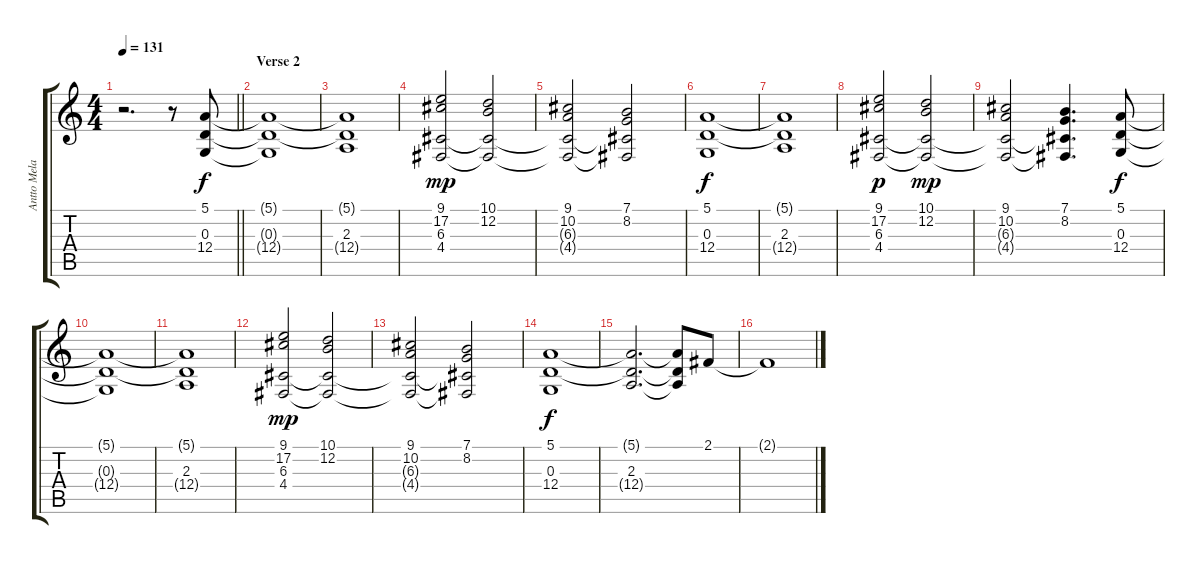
\track ("Antto Melasniemi (Keyboard)" "Antto Mela") {instrument flute}
\staff {score tabs}
\tuning (E4 B3 G3 D3 A2 E2) {hide}
\ts (4 4)
\tempo 131
\clef g2
\barLineRight lightlight
\ks c
r.2{d dy f} r.8 (5.1 0.3 12.4).8 |
\section ("" "Verse 2")
(5.1{t} 0.3{t} 12.4{t}).1 |
(5.1{t} 2.3 12.4{t}).1 |
(9.1 17.2 6.3 4.4).2{dy mp} (10.1 12.2 6.3{t} 4.4{t}).2 |
(9.1 10.2 6.3{t} 4.4{t}).2 (7.1 8.2 6.3{t} 4.4{t}).2 |
(5.1 0.3 12.4).1{dy f} |
(5.1{t} 2.3 12.4{t}).1 |
(9.1 17.2 6.3 4.4).2{dy p} (10.1 12.2 6.3{t} 4.4{t}).2{dy mp} |
(9.1 10.2 6.3{t} 4.4{t}).2 (7.1 8.2 6.3{t} 4.4{t}).4{d} (5.1 0.3 12.4).8{dy f} |
(5.1{t} 0.3{t} 12.4{t}).1 |
(5.1{t} 2.3 12.4{t}).1 |
(9.1 17.2 6.3 4.4).2{dy mp} (10.1 12.2 6.3{t} 4.4{t}).2 |
(9.1 10.2 6.3{t} 4.4{t}).2 (7.1 8.2 6.3{t} 4.4{t}).2 |
(5.1 0.3 12.4).1{dy f} |
(5.1{t} 2.3 12.4{t}).2{d} (5.1{t} 2.3{t} 12.4{t}).8 2.1.8 |
2.1{t}.1
